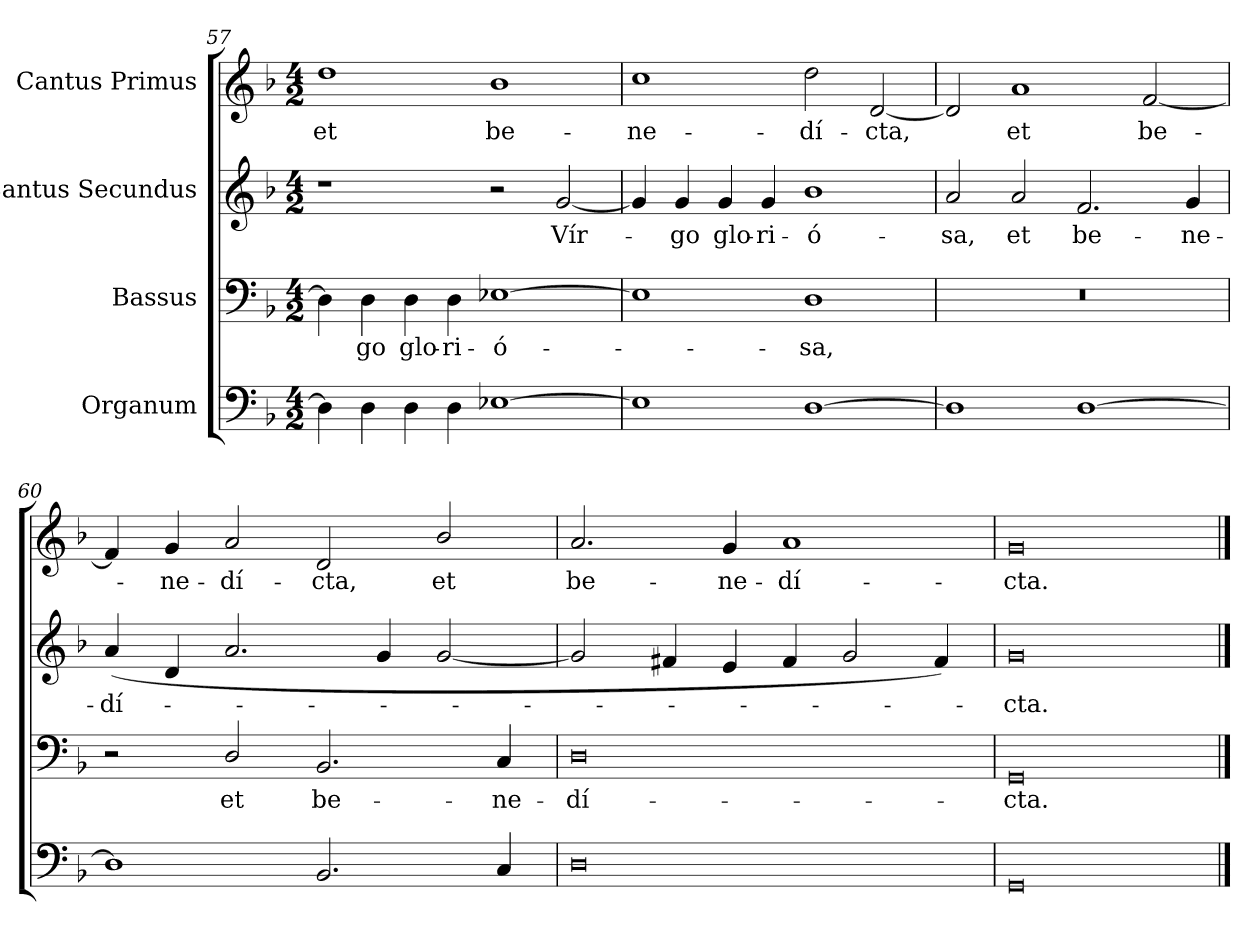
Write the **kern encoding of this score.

**kern	**kern	**text	**kern	**text	**kern	**text
*part4	*part3	*part3	*part2	*part2	*part1	*part1
*staff4	*staff3	*staff3	*staff2	*staff2	*staff1	*staff1
*I"Organum	*I"Bassus	*	*I"Cantus Secundus	*	*I"Cantus Primus	*
*clefF4	*clefF4	*	*clefG2	*	*clefG2	*
*k[b-]	*k[b-]	*	*k[b-]	*	*k[b-]	*
*F:	*F:	*	*F:	*	*F:	*
*M4/2	*M4/2	*	*M4/2	*	*M4/2	*
=57	=57	=57	=57	=57	=57	=57
!	!	!	!	!	!	!LO:LY:b
4D\]	4D\]	.	1r	.	1dd	et
!	!	!LO:LY:b	!	!	!	!
4D\	4D\	-go	.	.	.	.
!	!	!LO:LY:b	!	!	!	!
4D\	4D\	glo-	.	.	.	.
!	!	!LO:LY:b	!	!	!	!
4D\	4D\	-ri-	.	.	.	.
!	!	!LO:LY:b	!	!	!	!
!	!	!	!	!	!	!LO:LY:b
[>1E-X	[>1E-X	-ó-	2r	.	1b-	be-
!	!	!	!	!LO:LY:b	!	!
.	.	.	[<2g/	Vír-	.	.
=58	=58	=58	=58	=58	=58	=58
!	!	!	!	!	!	!LO:LY:b
1E-]	1E-]	.	4g/]	.	1cc	-ne-
!	!	!	!	!LO:LY:b	!	!
.	.	.	4g/	-go	.	.
!	!	!	!	!LO:LY:b	!	!
.	.	.	4g/	glo-	.	.
!	!	!	!	!LO:LY:b	!	!
.	.	.	4g/	-ri-	.	.
!	!	!LO:LY:b	!	!	!	!
!	!	!	!	!LO:LY:b	!	!
!	!	!	!	!	!	!LO:LY:b
[<1D	1D	-sa,	1b-	-ó-	2dd\	-dí-
!	!	!	!	!	!	!LO:LY:b
.	.	.	.	.	[<2d/	-cta,
!!LO:LB:g=z
=59	=59	=59	=59	=59	=59	=59
!	!	!	!	!LO:LY:b	!	!
1D]	0r	.	2a/	-sa,	2d/]	.
!	!	!	!	!LO:LY:b	!	!
!	!	!	!	!	!	!LO:LY:b
.	.	.	2a/	et	1a	et
!	!	!	!	!LO:LY:b	!	!
[<1D	.	.	2.f/	be-	.	.
!	!	!	!	!	!	!LO:LY:b
.	.	.	.	.	[<2f/	be-
!	!	!	!	!LO:LY:b	!	!
.	.	.	4g/	-ne-	.	.
=60	=60	=60	=60	=60	=60	=60
!	!	!	!	!LO:LY:b	!	!
1D]	2r	.	(4a/	-dí-	4f/]	.
!	!	!	!	!	!	!LO:LY:b
.	.	.	4d/	.	4g/	-ne-
!	!	!LO:LY:b	!	!	!	!
!	!	!	!	!	!	!LO:LY:b
.	2D/	et	2.a/	.	2a/	-dí-
!	!	!LO:LY:b	!	!	!	!
!	!	!	!	!	!	!LO:LY:b
2.BB-/	2.BB-/	be-	.	.	2d/	-cta,
.	.	.	4g/	.	.	.
!	!	!	!	!	!	!LO:LY:b
.	.	.	[<2g/	.	2b-/	et
!	!	!LO:LY:b	!	!	!	!
4C/	4C/	-ne-	.	.	.	.
=61	=61	=61	=61	=61	=61	=61
!	!	!LO:LY:b	!	!	!	!
!	!	!	!	!	!	!LO:LY:b
0D	0D	-dí-	2g/]	.	2.a/	be-
.	.	.	4f#X/	.	.	.
!	!	!	!	!	!	!LO:LY:b
.	.	.	4e/	.	4g/	-ne-
!	!	!	!	!	!	!LO:LY:b
.	.	.	4f#/	.	1a	-dí-
.	.	.	2g/	.	.	.
.	.	.	4f#/)	.	.	.
=62	=62	=62	=62	=62	=62	=62
!	!	!LO:LY:b	!	!	!	!
!	!	!	!	!LO:LY:b	!	!
!	!	!	!	!	!	!LO:LY:b
0GG	0GG	-cta.	0g	-cta.	0g	-cta.
==	==	==	==	==	==	==
*-	*-	*-	*-	*-	*-	*-
